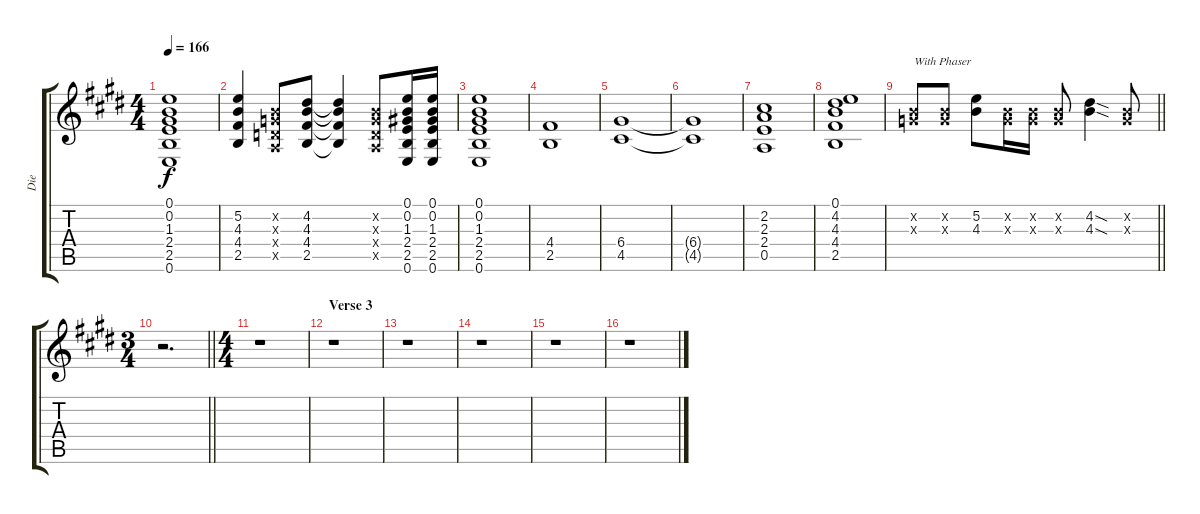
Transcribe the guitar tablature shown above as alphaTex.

\track ("Die" "Die") {instrument acousticguitarsteel}
\staff {score tabs}
\tuning (E4 B3 G3 D3 A2 E2) {hide}
\ts (4 4)
\tempo 166
\clef g2
\ks e
(0.1 0.2 1.3 2.4 2.5 0.6).1{dy f} |
(5.2 4.3 4.4 2.5).4 (0.2{x} 0.3{x} 0.4{x} 0.5{x}).8 (4.2 4.3 4.4 2.5).8 (4.2{t} 4.3{t} 4.4{t} 2.5{t}).4 (0.2{x} 0.3{x} 0.4{x} 0.5{x}).8 (0.1 0.2 1.3 2.4 2.5 0.6).16 (0.1 0.2 1.3 2.4 2.5 0.6).16 |
(0.1 0.2 1.3 2.4 2.5 0.6).1 |
(4.4 2.5).1 |
(6.4 4.5).1 |
(6.4{t} 4.5{t}).1 |
(2.2 2.3 2.4 0.5).1 |
(0.1 4.2 4.3 4.4 2.5).1 |
\barLineRight lightlight
(0.2{x} 0.3{x}).8{txt "With Phaser" volume 16} (0.2{x} 0.3{x}).8 (5.2 4.3).8 (0.2{x} 0.3{x}).16 (0.2{x} 0.3{x}).16 (0.2{x} 0.3{x}).8 (4.2{sod} 4.3{sod}).4 (0.2{x} 0.3{x}).8 |
\ts (3 4)
\barLineRight lightlight
r.2{d} |
\ts (4 4)
r.1 |
\section ("" "Verse 3")
r.1 |
r.1 |
r.1 |
r.1 |
r.1
